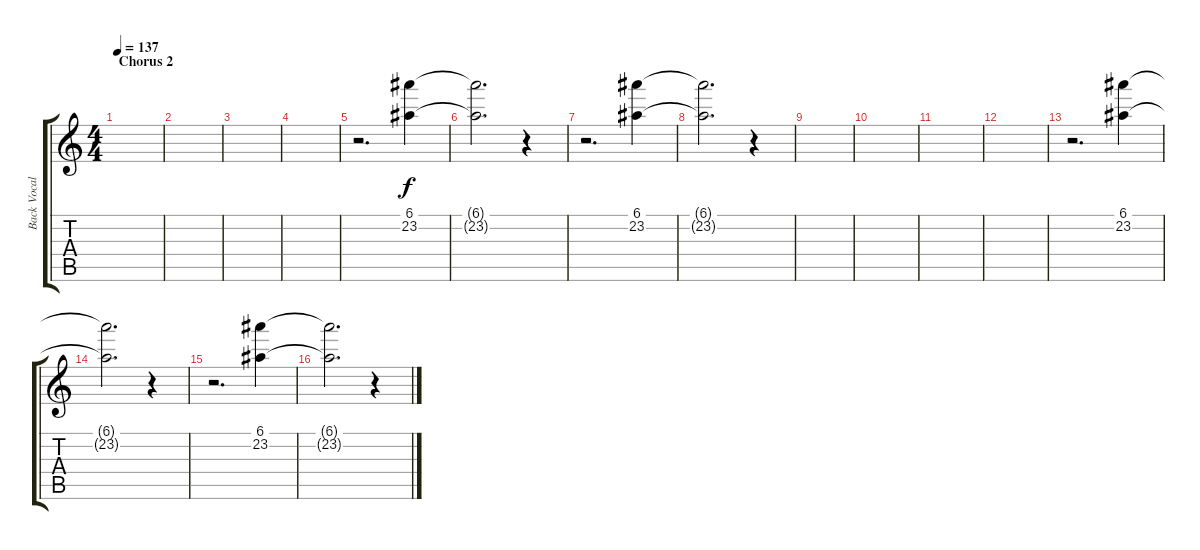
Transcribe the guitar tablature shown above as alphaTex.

\track ("Back Vocal" "Back Vocal") {instrument overdrivenguitar}
\staff {score tabs}
\tuning (E4 B3 G3 D3 A2 E2) {hide}
\ts (4 4)
\section ("" "Chorus 2")
\tempo 137
\clef g2
\ks c
|
|
|
|
r.2{d} (6.1 23.2).4 |
(6.1{t} 23.2{t}).2{d} r.4 |
r.2{d} (6.1 23.2).4 |
(6.1{t} 23.2{t}).2{d} r.4 |
|
|
|
|
r.2{d} (6.1 23.2).4 |
(6.1{t} 23.2{t}).2{d} r.4 |
r.2{d} (6.1 23.2).4 |
(6.1{t} 23.2{t}).2{d} r.4
